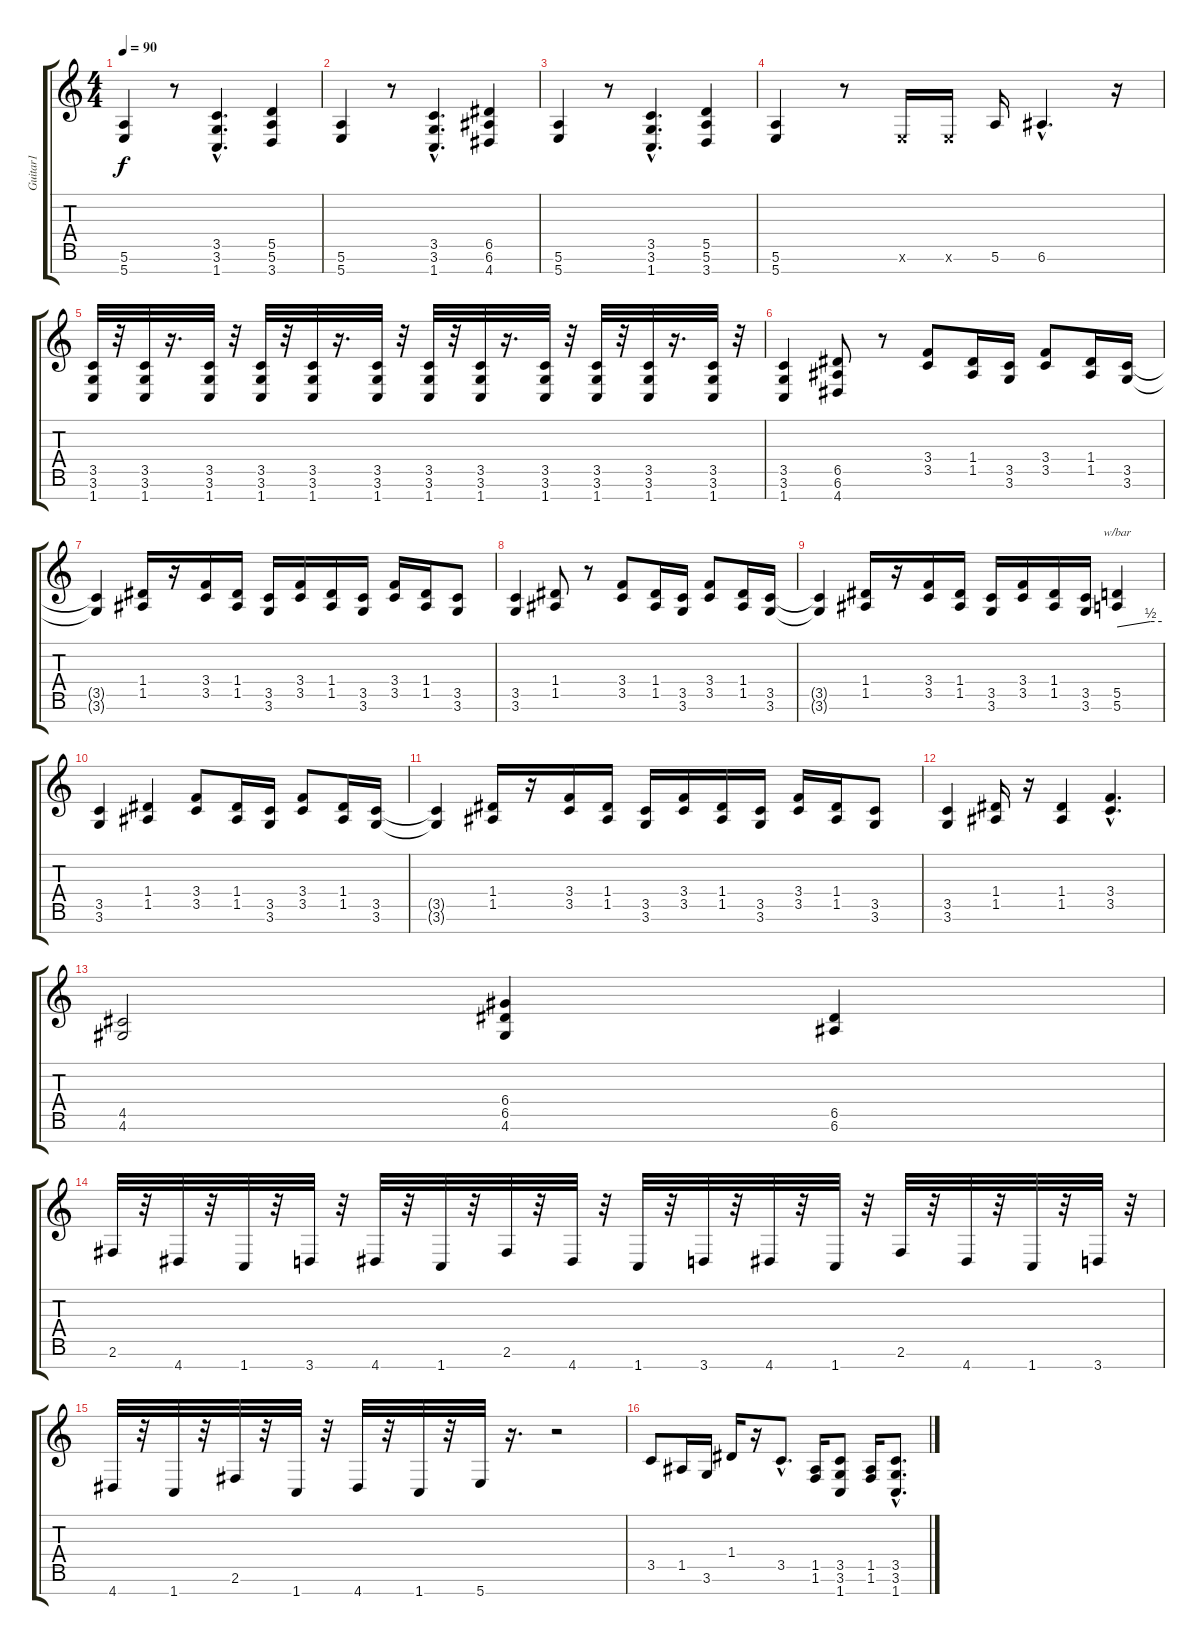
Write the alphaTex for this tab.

\track ("Guitar1" "Guitar1") {instrument distortionguitar}
\staff {score tabs}
\tuning (E4 B3 G3 D3 A2 E2 B1) {hide}
\ts (4 4)
\tempo 90
\clef g2
\ks c
(5.6 5.7).4{dy f} r.8 (3.5{hac} 3.6{hac} 1.7{hac}).4{d} (5.5 5.6 3.7).4 |
(5.6 5.7).4 r.8 (3.5{hac} 3.6{hac} 1.7{hac}).4{d} (6.5 6.6 4.7).4 |
(5.6 5.7).4 r.8 (3.5{hac} 3.6{hac} 1.7{hac}).4{d} (5.5 5.6 3.7).4 |
(5.6 5.7).4 r.8 0.6{x}.16 0.6{x}.16 5.6.16 6.6{hac}.4{d} r.16 |
(3.5 3.6 1.7).32 r.32 (3.5 3.6 1.7).32 r.16{d} (3.5 3.6 1.7).32 r.32 (3.5 3.6 1.7).32 r.32 (3.5 3.6 1.7).32 r.16{d} (3.5 3.6 1.7).32 r.32 (3.5 3.6 1.7).32 r.32 (3.5 3.6 1.7).32 r.16{d} (3.5 3.6 1.7).32 r.32 (3.5 3.6 1.7).32 r.32 (3.5 3.6 1.7).32 r.16{d} (3.5 3.6 1.7).32 r.32 |
(3.5 3.6 1.7).4 (6.5 6.6 4.7).8 r.8 (3.4 3.5).8 (1.4 1.5).16 (3.5 3.6).16 (3.4 3.5).8 (1.4 1.5).16 (3.5 3.6).16 |
(3.5{t} 3.6{t}).4 (1.4 1.5).16 r.16 (3.4 3.5).16 (1.4 1.5).16 (3.5 3.6).16 (3.4 3.5).16 (1.4 1.5).16 (3.5 3.6).16 (3.4 3.5).16 (1.4 1.5).16 (3.5 3.6).8 |
(3.5 3.6).4 (1.4 1.5).8 r.8 (3.4 3.5).8 (1.4 1.5).16 (3.5 3.6).16 (3.4 3.5).8 (1.4 1.5).16 (3.5 3.6).16 |
(3.5{t} 3.6{t}).4 (1.4 1.5).16 r.16 (3.4 3.5).16 (1.4 1.5).16 (3.5 3.6).16 (3.4 3.5).16 (1.4 1.5).16 (3.5 3.6).16 (5.5 5.6).4{tbe (custom default 0 0 45 2 60 2)} |
(3.5 3.6).4 (1.4 1.5).4 (3.4 3.5).8 (1.4 1.5).16 (3.5 3.6).16 (3.4 3.5).8 (1.4 1.5).16 (3.5 3.6).16 |
(3.5{t} 3.6{t}).4 (1.4 1.5).16 r.16 (3.4 3.5).16 (1.4 1.5).16 (3.5 3.6).16 (3.4 3.5).16 (1.4 1.5).16 (3.5 3.6).16 (3.4 3.5).16 (1.4 1.5).16 (3.5 3.6).8 |
(3.5 3.6).4 (1.4 1.5).16 r.16 (1.4 1.5).4 (3.4{hac} 3.5{hac}).4{d} |
(4.5 4.6).2 (6.4 6.5 4.6).4 (6.5 6.6).4 |
2.6.32 r.32 4.7.32 r.32 1.7.32 r.32 3.7.32 r.32 4.7.32 r.32 1.7.32 r.32 2.6.32 r.32 4.7.32 r.32 1.7.32 r.32 3.7.32 r.32 4.7.32 r.32 1.7.32 r.32 2.6.32 r.32 4.7.32 r.32 1.7.32 r.32 3.7.32 r.32 |
4.7.32 r.32 1.7.32 r.32 2.6.32 r.32 1.7.32 r.32 4.7.32 r.32 1.7.32 r.32 5.7.32 r.16{d} r.2 |
3.5.8 1.5.16 3.6.16 1.4.16 r.16 3.5{hac}.8{d} (1.5 1.6).16 (3.5 3.6 1.7).8 (1.5 1.6).16 (3.5{hac} 3.6{hac} 1.7{hac}).8{d}
